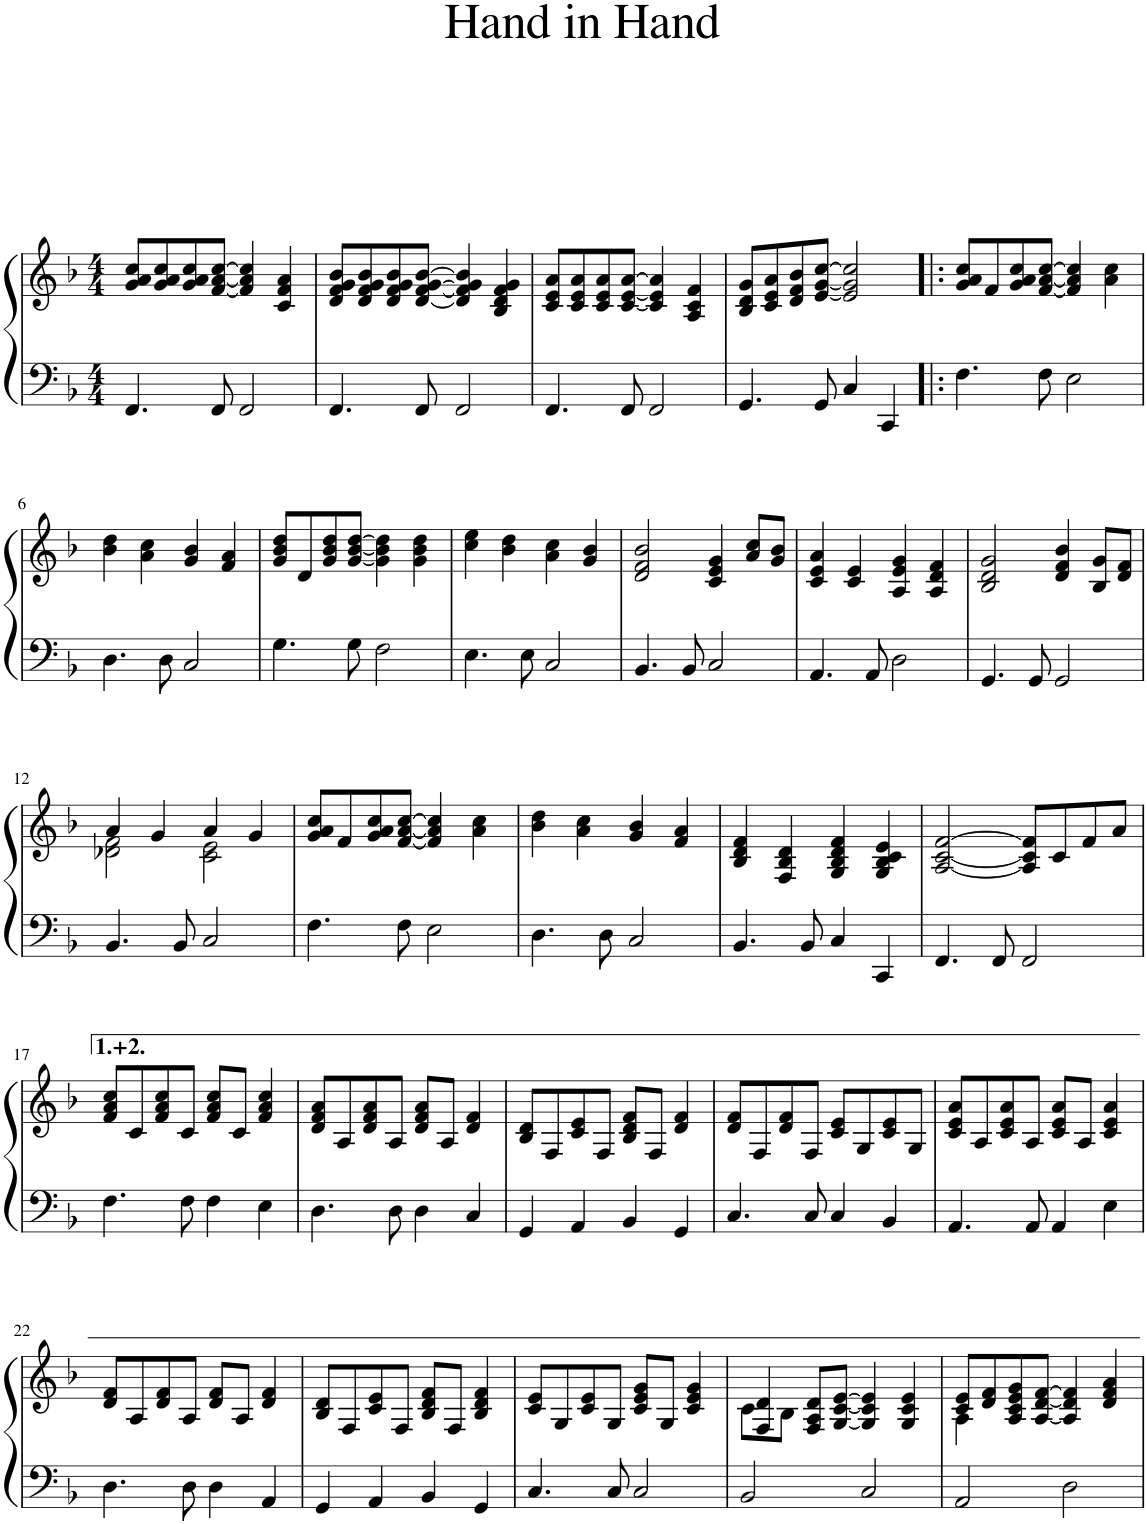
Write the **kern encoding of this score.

**kern	**kern
*part1	*part1
*staff2	*staff1
*I"Piano	*
*I'Pno.	*
*clefF4	*clefG2
*k[b-]	*k[b-]
*M4/4	*M4/4
=1	=1
4.FF/	8g/ 8a/ 8cc/L
.	8g/ 8a/ 8cc/
.	8g/ 8a/ 8cc/
8FF/	[8f/ [8a/ [8cc/J
2FF/	4f/] 4a/] 4cc/]
.	4c/ 4f/ 4a/
=2	=2
4.FF/	8d/ 8f/ 8g/ 8b-/L
.	8d/ 8f/ 8g/ 8b-/
.	8d/ 8f/ 8g/ 8b-/
8FF/	[8d/ [8f/ [8g/ [8b-/J
2FF/	4d/] 4f/] 4g/] 4b-/]
.	4B-/ 4d/ 4f/ 4g/
=3	=3
4.FF/	8c/ 8e/ 8a/L
.	8c/ 8e/ 8a/
.	8c/ 8e/ 8a/
8FF/	[8c/ [8e/ [8a/J
2FF/	4c/] 4e/] 4a/]
.	4A/ 4c/ 4f/
=4	=4
4.GG/	8B-/ 8d/ 8g/L
.	8c/ 8e/ 8a/
.	8d/ 8f/ 8b-/
8GG/	[8e/ [8g/ [8cc/J
4C/	2e/] 2g/] 2cc/]
4CC/	.
=5!|:	=5!|:
4.F\	8g/ 8a/ 8cc/L
.	8f/
.	8g/ 8a/ 8cc/
8F\	[8f/ [8a/ [8cc/J
2E\	4f/] 4a/] 4cc/]
.	4a\ 4cc\
!!LO:LB:g=z
=6	=6
4.D\	4b-\ 4dd\
.	4a\ 4cc\
8D\	.
2C/	4g/ 4b-/
.	4f/ 4a/
=7	=7
4.G\	8g/ 8b-/ 8dd/L
.	8d/
.	8g/ 8b-/ 8dd/
8G\	[8g/ [8b-/ [8dd/J
2F\	4g\] 4b-\] 4dd\]
.	4g\ 4b-\ 4dd\
=8	=8
4.E\	4cc\ 4ee\
.	4b-\ 4dd\
8E\	.
2C/	4a\ 4cc\
.	4g/ 4b-/
=9	=9
4.BB-/	2d/ 2f/ 2b-/
8BB-/	.
2C/	4c/ 4e/ 4g/
.	8a/ 8cc/L
.	8g/ 8b-/J
=10	=10
4.AA/	4c/ 4e/ 4a/
.	4c/ 4e/
8AA/	.
2D\	4A/ 4e/ 4g/
.	4A/ 4d/ 4f/
=11	=11
4.GG/	2B-/ 2d/ 2g/
8GG/	.
2GG/	4d/ 4f/ 4b-/
.	8B-/ 8g/L
.	8d/ 8f/J
!!LO:LB:g=z
=12	=12
*	*^
4.BB-/	4a/	2d-X\ 2f\
.	4g/	.
8BB-/	.	.
2C/	4a/	2c\ 2e\
.	4g/	.
*	*v	*v
=13	=13
4.F\	8g/ 8a/ 8cc/L
.	8f/
.	8g/ 8a/ 8cc/
8F\	[8f/ [8a/ [8cc/J
2E\	4f/] 4a/] 4cc/]
.	4a\ 4cc\
=14	=14
4.D\	4b-\ 4dd\
.	4a\ 4cc\
8D\	.
2C/	4g/ 4b-/
.	4f/ 4a/
=15	=15
4.BB-/	4B-/ 4d/ 4f/
.	4F/ 4B-/ 4d/
8BB-/	.
4C/	4G/ 4B-/ 4d/ 4f/
4CC/	4G/ 4B-/ 4c/ 4e/
=16	=16
4.FF/	[2A/ [2c/ [2f/
8FF/	.
2FF/	8A/] 8c/] 8f/]L
.	8c/
.	8f/
.	8a/J
!!LO:LB:g=z
=17	=17
4.F\	8f/ 8a/ 8cc/L
.	8c/
.	8f/ 8a/ 8cc/
8F\	8c/J
4F\	8f/ 8a/ 8cc/L
.	8c/J
4E\	4f/ 4a/ 4cc/
=18	=18
4.D\	8d/ 8f/ 8a/L
.	8A/
.	8d/ 8f/ 8a/
8D\	8A/J
4D\	8d/ 8f/ 8a/L
.	8A/J
4C/	4d/ 4f/
=19	=19
4GG/	8B-/ 8d/L
.	8F/
4AA/	8c/ 8e/
.	8F/J
4BB-/	8B-/ 8d/ 8f/L
.	8F/J
4GG/	4d/ 4f/
=20	=20
4.C/	8d/ 8f/L
.	8F/
.	8d/ 8f/
8C/	8F/J
4C/	8c/ 8e/L
.	8G/
4BB-/	8c/ 8e/
.	8G/J
=21	=21
4.AA/	8c/ 8e/ 8a/L
.	8A/
.	8c/ 8e/ 8a/
8AA/	8A/J
4AA/	8c/ 8e/ 8a/L
.	8A/J
4E\	4c/ 4e/ 4a/
!!LO:LB:g=z
=22	=22
4.D\	8d/ 8f/L
.	8A/
.	8d/ 8f/
8D\	8A/J
4D\	8d/ 8f/L
.	8A/J
4AA/	4d/ 4f/
=23	=23
4GG/	8B-/ 8d/L
.	8F/
4AA/	8c/ 8e/
.	8F/J
4BB-/	8B-/ 8d/ 8f/L
.	8F/J
4GG/	4B-/ 4d/ 4f/
=24	=24
4.C/	8c/ 8e/L
.	8G/
.	8c/ 8e/
8C/	8G/J
2C/	8c/ 8e/ 8g/L
.	8G/J
.	4c/ 4e/ 4g/
=25	=25
*	*^
2BB-/	4F/ 4d/	8c\L
.	.	8B-\J
.	8F/ 8A/ 8d/L	4ryy
.	[8G/ [8c/ [8e/J	.
2C/	4G/] 4c/] 4e/]	2ryy
.	4G/ 4c/ 4e/	.
=26	=26	=26
2AA/	8c/ 8e/L	4A\
.	8d/ 8f/	.
.	8A/ 8c/ 8e/ 8g/	4ryy
.	[8A/ [8d/ [8f/J	.
2D\	4A/] 4d/] 4f/]	2ryy
.	4d/ 4f/ 4a/	.
*	*v	*v
=	=
*-	*-
